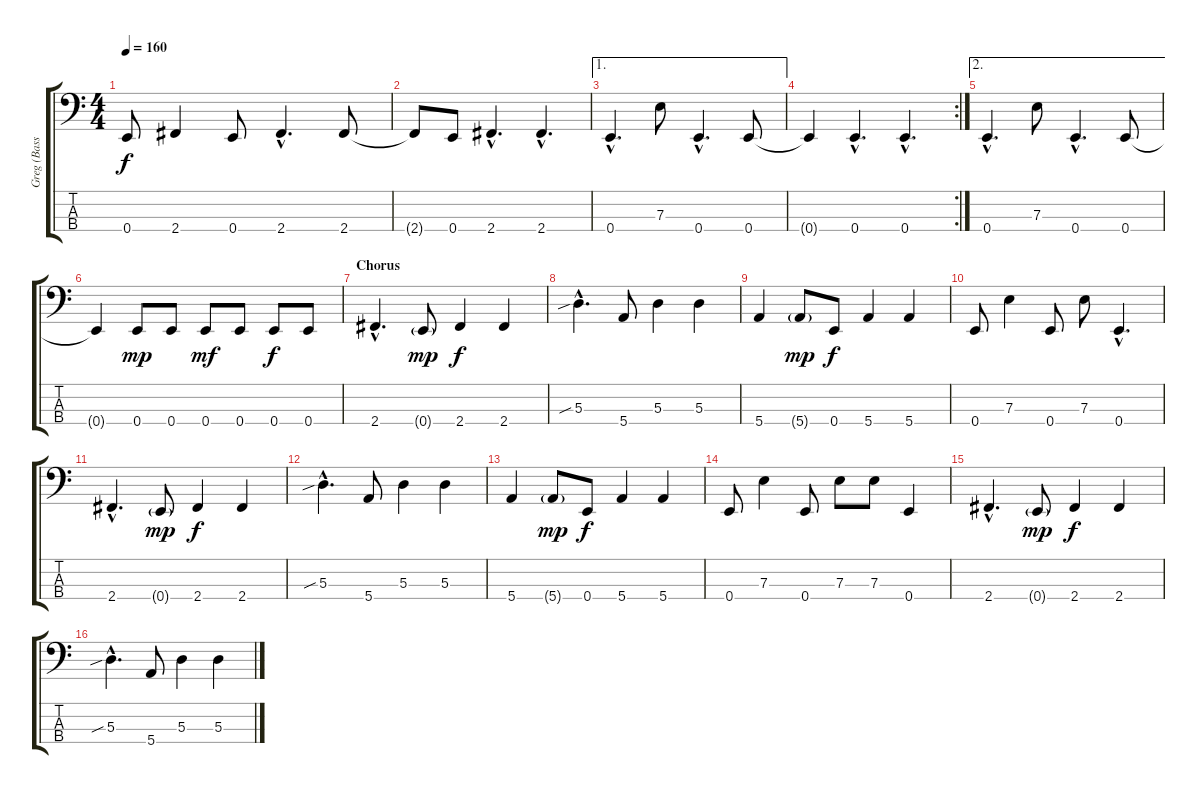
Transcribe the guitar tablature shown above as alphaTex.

\track ("Greg (Bass)" "Greg (Bass") {instrument electricbasspick}
\staff {score tabs}
\tuning (G2 D2 A1 E1) {hide}
\ts (4 4)
\tempo 160
\clef f4
\ks c
0.4.8{dy f} 2.4.4 0.4.8 2.4{hac}.4{d} 2.4.8 |
2.4{t}.8 0.4.8 2.4{hac}.4{d} 2.4{hac}.4{d} |
\ae 1
0.4{hac}.4{d} 7.3.8 0.4{hac}.4{d} 0.4.8 |
\rc 2
0.4{t}.4 0.4{hac}.4{d} 0.4{hac}.4{d} |
\ae 2
0.4{hac}.4{d} 7.3.8 0.4{hac}.4{d} 0.4.8 |
0.4{t}.4 0.4.8{dy mp} 0.4.8 0.4.8{dy mf} 0.4.8 0.4.8{dy f} 0.4.8 |
\section ("" "Chorus")
2.4{hac}.4{d} 0.4{g}.8{dy mp} 2.4.4{dy f} 2.4.4 |
5.3{sib hac}.4{d} 5.4.8 5.3.4 5.3.4 |
5.4.4 5.4{g}.8{dy mp} 0.4.8{dy f} 5.4.4 5.4.4 |
0.4.8 7.3.4 0.4.8 7.3.8 0.4{hac}.4{d} |
2.4{hac}.4{d} 0.4{g}.8{dy mp} 2.4.4{dy f} 2.4.4 |
5.3{sib hac}.4{d} 5.4.8 5.3.4 5.3.4 |
5.4.4 5.4{g}.8{dy mp} 0.4.8{dy f} 5.4.4 5.4.4 |
0.4.8 7.3.4 0.4.8 7.3.8 7.3.8 0.4.4 |
2.4{hac}.4{d} 0.4{g}.8{dy mp} 2.4.4{dy f} 2.4.4 |
5.3{sib hac}.4{d} 5.4.8 5.3.4 5.3.4
